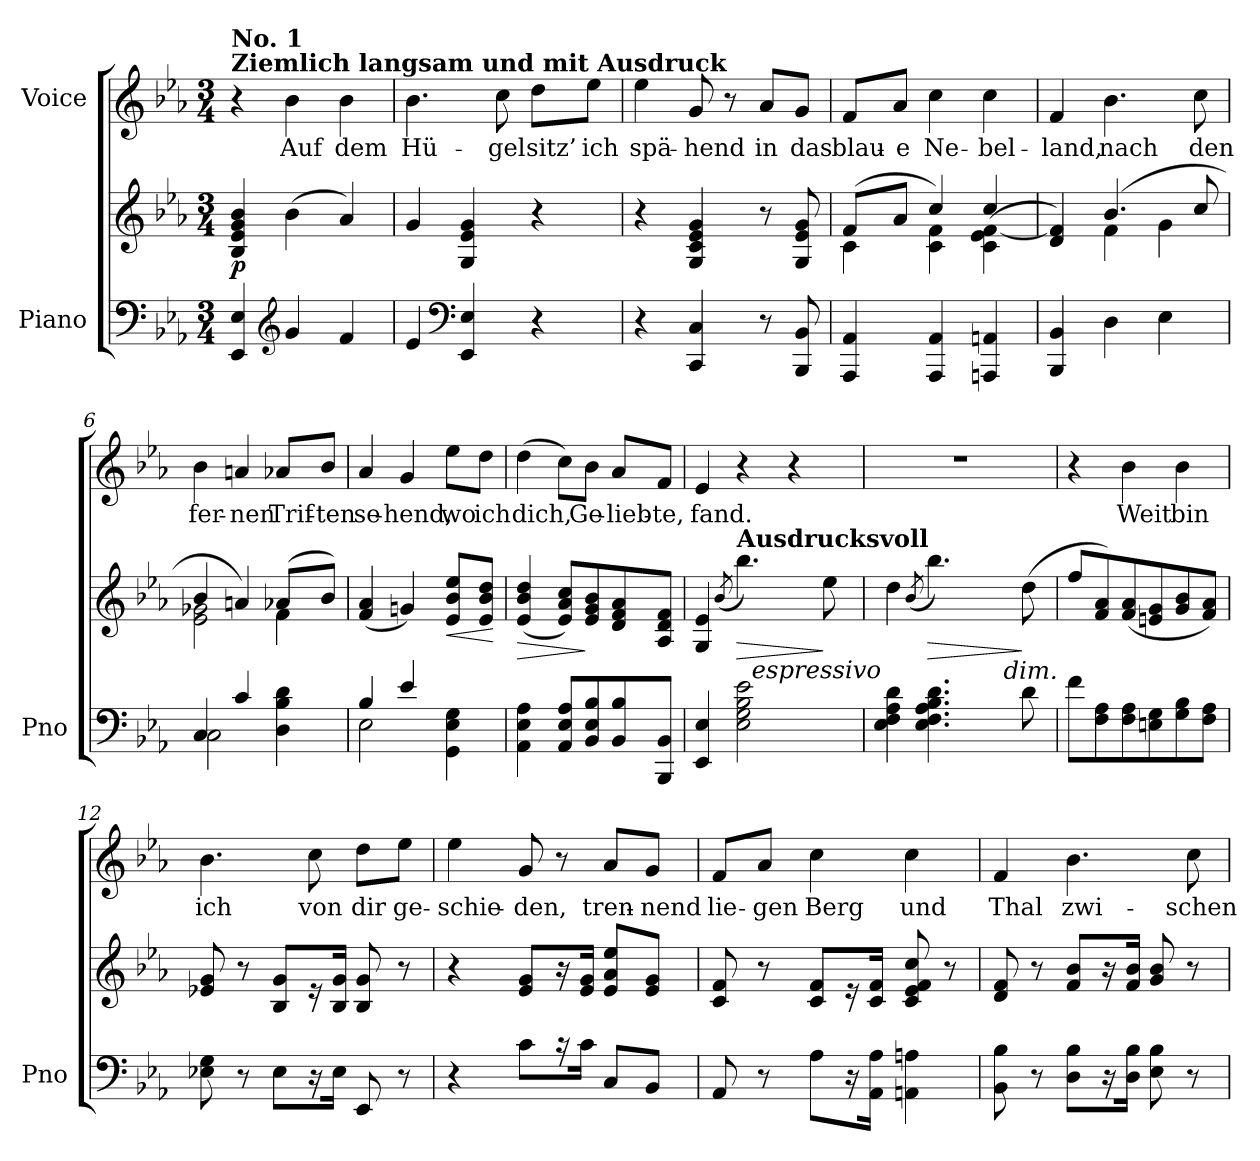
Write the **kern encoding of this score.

**kern	**kern	**dynam	**kern	**text
*part2	*part2	*part2	*part1	*part1
*staff3	*staff2	*staff2/3	*staff1	*staff1
*I"Piano	*	*	*I"Voice	*
*I'Pno	*	*	*	*
*clefF4	*clefG2	*	*clefG2	*
*k[b-e-a-]	*k[b-e-a-]	*	*k[b-e-a-]	*
*E-:	*E-:	*	*E-:	*
*M3/4	*M3/4	*	*M3/4	*
=1	=1	=1	=1	=1
!	!	!	!LO:TX:a:B:t=Ziemlich langsam und mit Ausdruck	!
!	!	!	!LO:TX:a:B:t=No. 1	!
!	!	!LO:DY:b	!	!
4EE-/ 4E-/	4B-/ 4e-/ 4g/ 4b-/	p	4r	.
*clefG2	*	*	*	*
!	!	!	!	!LO:LY:b
4g/	(>4b-\	.	4b-\	Auf
!	!	!	!	!LO:LY:b
4f/	4a-/)	.	4b-\	dem
=2	=2	=2	=2	=2
!	!	!	!	!LO:LY:b
4e-/	4g/	.	4.b-\	Hü-
*clefF4	*	*	*	*
4EE-/ 4E-/	4G/ 4e-/ 4g/	.	.	.
!	!	!	!	!LO:LY:b
.	.	.	8cc\	-gel
!	!	!	!	!LO:LY:b
4r	4r	.	8dd\L	sitz’
!	!	!	!	!LO:LY:b
.	.	.	8ee-\J	ich
=3	=3	=3	=3	=3
!	!	!	!	!LO:LY:b
4r	4r	.	4ee-\	spä-
!	!	!	!	!LO:LY:b
4CC/ 4C/	4G/ 4c/ 4e-/ 4g/	.	8g/	-hend
.	.	.	8r	.
!	!	!	!	!LO:LY:b
8r	8r	.	8a-/L	in
!	!	!	!	!LO:LY:b
8BBB-/ 8BB-/	8G/ 8e-/ 8g/	.	8g/J	das
=4	=4	=4	=4	=4
*	*^	*	*	*
!	!	!	!	!	!LO:LY:b
4AAA-/ 4AA-/	(>8f/L	4c\	.	8f/L	blau-
!	!	!	!	!	!LO:LY:b
.	8a-/J	.	.	8a-/J	-e
!	!	!	!	!	!LO:LY:b
4AAA-/ 4AA-/	4cc/)	4c\ 4f\	.	4cc\	Ne-
!	!	!	!	!	!LO:LY:b
4AAAn/ 4AAn/	4cc/	(4c\ 4e-\ [>4f\	.	4cc\	-bel-
!!LO:LB:g=z
=5	=5	=5	=5	=5	=5
!	!	!	!	!	!LO:LY:b
4BBB-/ 4BB-/	4ryy	4d/ 4f/])	.	4f/	-land,
!	!	!	!	!	!LO:LY:b
4D\	(4.b-/	4f\	.	4.b-\	nach
4E-\	.	4g\	.	.	.
!	!	!	!	!	!LO:LY:b
.	8cc/	.	.	8cc\	den
=6	=6	=6	=6	=6	=6
*^	*	*	*	*	*
!	!	!	!	!	!	!LO:LY:b
4C/	2C\	4b-/	2e-\ 2g-X\	.	4b-\	fer-
!	!	!	!	!	!	!LO:LY:b
4c/	.	4an/)	.	.	4an/	-nen
!	!	!	!	!	!	!LO:LY:b
4ryy	4D\ 4B-\ 4d\	(>8a-X/L	4f\	.	8a-X/L	Trif-
!	!	!	!	!	!	!LO:LY:b
.	.	8b-/J)	.	.	8b-/J	-ten
*	*	*v	*v	*	*	*
=7	=7	=7	=7	=7	=7
!	!	!	!	!	!LO:LY:b
4B-/	2E-\	(<4f/ 4a-/	.	4a-/	se-
!	!	!	!	!	!LO:LY:b
4e-/	.	4gn/)	.	4g/	-hend,
!	!	!	!LO:HP:b	!	!LO:LY:b
4ryy	4GG\ 4E-\ 4G\	8e-/ 8b-/ 8ee-/L	<	8ee-\L	wo
!	!	!	!	!	!LO:LY:b
.	.	8e-/ 8b-/ 8dd/J	.	8dd\J	ich
*v	*v	*	*	*	*
.	.	[	.	.
=8	=8	=8	=8	=8
!	!	!LO:HP:b	!	!LO:LY:b
4AA-\ 4E-\ 4A-\	(4e-/ 4b-/ 4dd/	>	(>4dd\	dich,
8AA-/ 8E-/ 8A-/L	8e-/ 8a-/ 8cc/L)	.	8cc\L)	.
!	!	!	!	!LO:LY:b
8BB-/ 8E-/ 8B-/	8e-/ 8g/ 8b-/	]	8b-\J	Ge-
!	!	!	!	!LO:LY:b
8BB-/ 8B-/	8d/ 8f/ 8a-/	.	8a-/L	-lieb-
!	!	!	!	!LO:LY:b
8BBB-/ 8BB-/J	8A-/ 8d/ 8f/J	.	8f/J	-te,
=9	=9	=9	=9	=9
!	!	!	!	!LO:LY:b
*	*^	*	*	*
4EE-/ 4E-/	4G/ 4e-/	4ryy	.	4e-/	fand.
.	(>8qb-/	.	.	.	.
!	!LO:TX:a:B:t=Ausdrucksvoll	!	!	!	!
!	!	!	!LO:HP:b	!	!
2E-\ 2G\ 2B-\ 2e-\	4.bb-\)	32.ryy	>	4r	.
!	!	!LO:TX:b:i:t=espressivo	!	!	!
.	.	4ryy	.	.	.
.	.	.	.	4r	.
.	.	8ryy	.	.	.
.	8ee-\	.	]	.	.
.	.	16ryy	.	.	.
.	.	64ryy	.	.	.
=10	=10	=10	=10	=10	=10
4E-\ 4F\ 4A-\ 4d\	4dd\	3ryy	.	2.r	.
.	(>8qb-/	.	.	.	.
!	!	!	!LO:HP:b	!	!
4.E-\ 4.F\ 4.A-\ 4.B-\ 4.d\	4.bb-\)	.	>	.	.
.	.	6ryy	.	.	.
.	.	24ryy	.	.	.
.	.	96..ryy	.	.	.
!	!	!LO:TX:b:i:t=dim.	!	!	!
.	.	6ryy	.	.	.
8d\	(>8dd\	.	]	.	.
.	.	48ryy	.	.	.
.	.	384ryy	.	.	.
*	*v	*v	*	*	*
!!LO:LB:g=z
=11	=11	=11	=11	=11
8f\L	8ff/L	.	4r	.
8F\ 8A-\	8f/ 8a-/)	.	.	.
!	!	!	!	!LO:LY:b
8F\ 8A-\	(<8f/ 8a-/	.	4b-\	Weit
8En\ 8G\	8en/ 8g/	.	.	.
!	!	!	!	!LO:LY:b
8G\ 8B-\	8g/ 8b-/	.	4b-\	bin
8F\ 8A-\J	8f/ 8a-/J)	.	.	.
=12	=12	=12	=12	=12
!	!	!	!	!LO:LY:b
8E-X\ 8G\	8e-X/ 8g/	.	4.b-\	ich
8r	8r	.	.	.
8E-\L	8B-/ 8g/L	.	.	.
!	!	!	!	!LO:LY:b
16r	16r	.	8cc\	von
16E-\Jk	16B-/ 16g/Jk	.	.	.
!	!	!	!	!LO:LY:b
8EE-/	8B-/ 8g/	.	8dd\L	dir
!	!	!	!	!LO:LY:b
8r	8r	.	8ee-\J	ge-
=13	=13	=13	=13	=13
!	!	!	!	!LO:LY:b
4r	4r	.	4ee-\	-schie-
!	!	!	!	!LO:LY:b
8c\L	8e-/ 8g/L	.	8g/	-den,
16rc	16r	.	8r	.
16c\Jk	16e-/ 16g/Jk	.	.	.
!	!	!	!	!LO:LY:b
8C/L	8e-/ 8a-/ 8ee-/L	.	8a-/L	tren-
!	!	!	!	!LO:LY:b
8BB-/J	8e-/ 8g/J	.	8g/J	-nend
=14	=14	=14	=14	=14
!	!	!	!	!LO:LY:b
8AA-/	8c/ 8f/	.	8f/L	lie-
!	!	!	!	!LO:LY:b
8r	8r	.	8a-/J	-gen
!	!	!	!	!LO:LY:b
8A-\L	8c/ 8f/L	.	4cc\	Berg
16r	16r	.	.	.
16AA-\ 16A-\Jk	16c/ 16f/Jk	.	.	.
!	!	!	!	!LO:LY:b
4AAn\ 4An\	8c/ 8e-/ 8f/ 8cc/	.	4cc\	und
.	8r	.	.	.
=15	=15	=15	=15	=15
!	!	!	!	!LO:LY:b
8BB-\ 8B-\	8d/ 8f/	.	4f/	Thal
8r	8r	.	.	.
!	!	!	!	!LO:LY:b
8D\ 8B-\L	8f/ 8b-/L	.	4.b-\	zwi-
16r	16r	.	.	.
16D\ 16B-\Jk	16f/ 16b-/Jk	.	.	.
8E-\ 8B-\	8g/ 8b-/	.	.	.
!	!	!	!	!LO:LY:b
8r	8r	.	8cc\	-schen
=	=	=	=	=
*-	*-	*-	*-	*-
